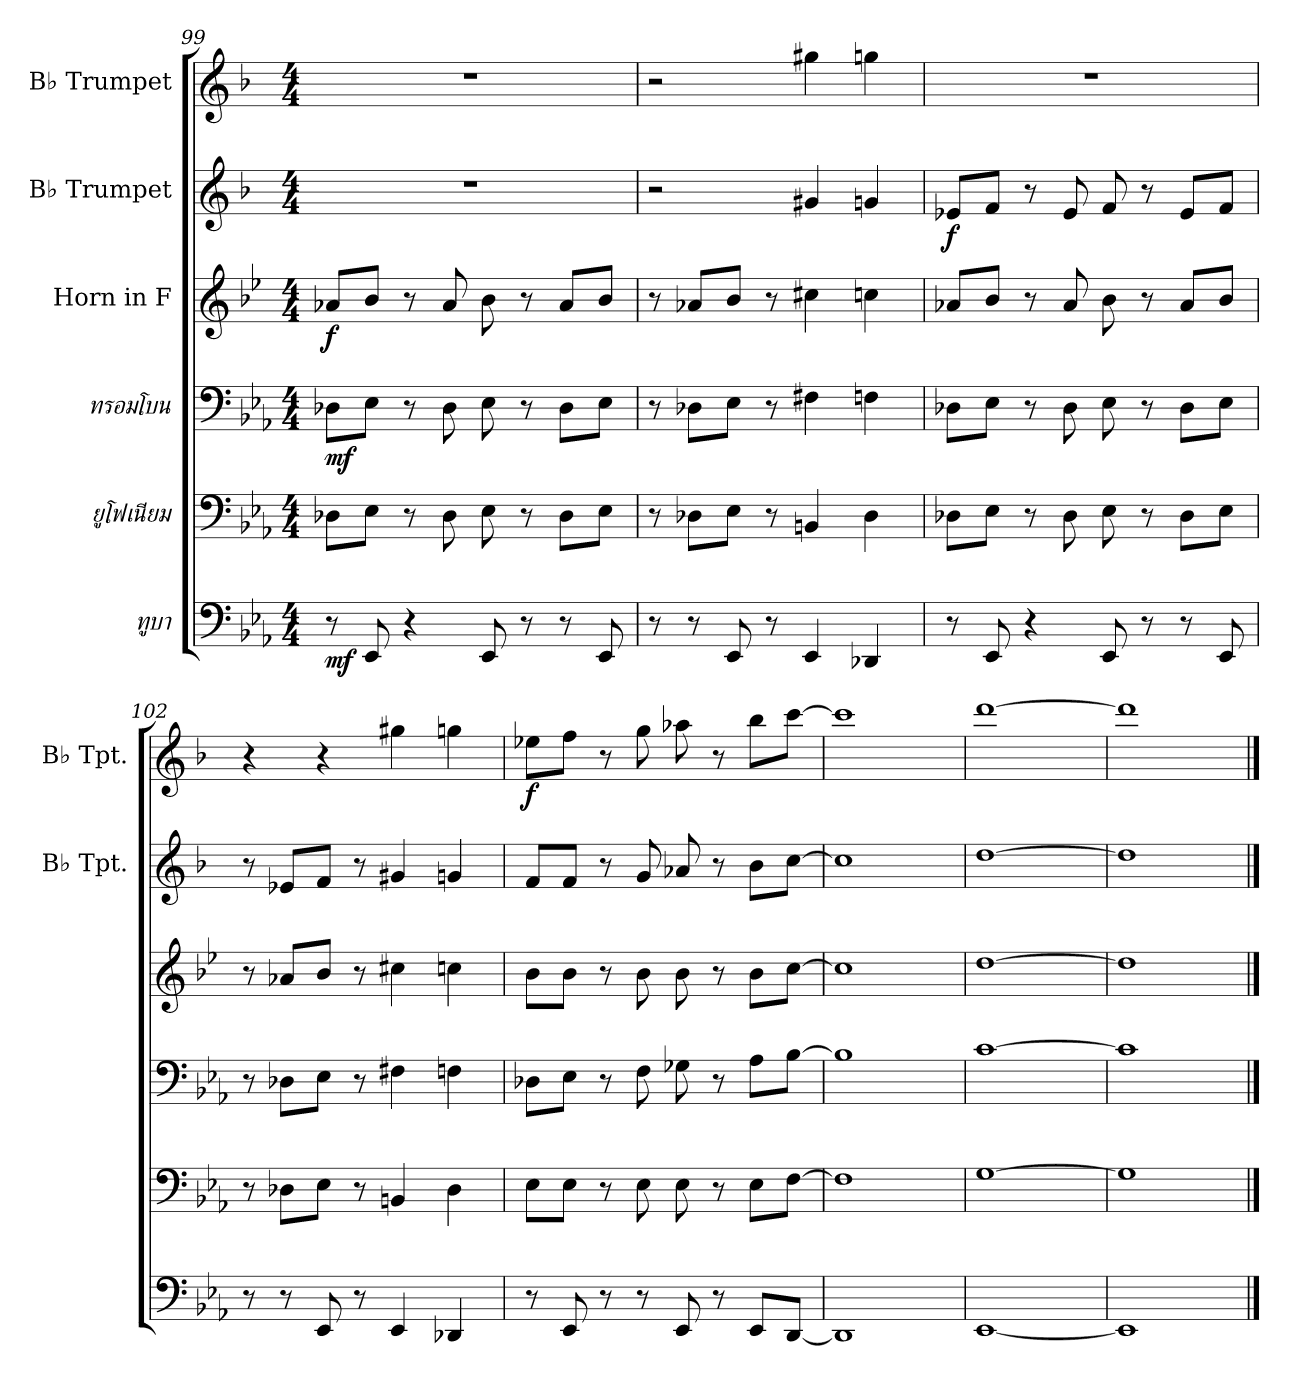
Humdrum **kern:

**kern	**dynam	**kern	**kern	**dynam	**kern	**dynam	**kern	**dynam	**kern	**dynam
*part6	*part6	*part5	*part4	*part4	*part3	*part3	*part2	*part2	*part1	*part1
*staff6	*staff6	*staff5	*staff4	*staff4	*staff3	*staff3	*staff2	*staff2	*staff1	*staff1
*I"ทูบา	*	*I"ยูโฟเนียม	*I"ทรอมโบน	*	*I"Horn in F	*	*I"B♭ Trumpet	*	*I"B♭ Trumpet	*
*	*	*	*	*	*	*	*I'B♭ Tpt.	*	*I'B♭ Tpt.	*
*clefF4	*	*clefF4	*clefF4	*	*clefG2	*	*clefG2	*	*clefG2	*
*	*	*	*	*	*ITrd4c7	*	*ITrd1c2	*	*ITrd1c2	*
*k[b-e-a-]	*	*k[b-e-a-]	*k[b-e-a-]	*	*k[b-e-a-]	*	*k[b-e-a-]	*	*k[b-e-a-]	*
*M4/4	*	*M4/4	*M4/4	*	*M4/4	*	*M4/4	*	*M4/4	*
=99	=99	=99	=99	=99	=99	=99	=99	=99	=99	=99
!	!LO:DY:b	!	!	!LO:DY:b	!	!LO:DY:b	!	!	!	!
8r	mf	8D-X\L	8D-X\L	mf	8d-X/L	f	1r	.	1r	.
8EE-/	.	8E-\J	8E-\J	.	8e-/J	.	.	.	.	.
4r	.	8r	8r	.	8r	.	.	.	.	.
.	.	8D-\	8D-\	.	8d-/	.	.	.	.	.
8EE-/	.	8E-\	8E-\	.	8e-\	.	.	.	.	.
8r	.	8r	8r	.	8r	.	.	.	.	.
8r	.	8D-\L	8D-\L	.	8d-/L	.	.	.	.	.
8EE-/	.	8E-\J	8E-\J	.	8e-/J	.	.	.	.	.
!!LO:PB:g=z
=100	=100	=100	=100	=100	=100	=100	=100	=100	=100	=100
8r	.	8r	8r	.	8r	.	2r	.	2r	.
8r	.	8D-X\L	8D-X\L	.	8d-X/L	.	.	.	.	.
8EE-/	.	8E-\J	8E-\J	.	8e-/J	.	.	.	.	.
8r	.	8r	8r	.	8r	.	.	.	.	.
4EE-/	.	4BBn/	4F#X\	.	4f#X\	.	4f#X/	.	4ff#X\	.
4DD-X/	.	4D-\	4Fn\	.	4fn\	.	4fn/	.	4ffn\	.
=101	=101	=101	=101	=101	=101	=101	=101	=101	=101	=101
!	!	!	!	!	!	!	!	!LO:DY:b	!	!
8r	.	8D-X\L	8D-X\L	.	8d-X/L	.	8d-X/L	f	1r	.
8EE-/	.	8E-\J	8E-\J	.	8e-/J	.	8e-/J	.	.	.
4r	.	8r	8r	.	8r	.	8r	.	.	.
.	.	8D-\	8D-\	.	8d-/	.	8d-/	.	.	.
8EE-/	.	8E-\	8E-\	.	8e-\	.	8e-/	.	.	.
8r	.	8r	8r	.	8r	.	8r	.	.	.
8r	.	8D-\L	8D-\L	.	8d-/L	.	8d-/L	.	.	.
8EE-/	.	8E-\J	8E-\J	.	8e-/J	.	8e-/J	.	.	.
=102	=102	=102	=102	=102	=102	=102	=102	=102	=102	=102
8r	.	8r	8r	.	8r	.	8r	.	4r	.
8r	.	8D-X\L	8D-X\L	.	8d-X/L	.	8d-X/L	.	.	.
8EE-/	.	8E-\J	8E-\J	.	8e-/J	.	8e-/J	.	4r	.
8r	.	8r	8r	.	8r	.	8r	.	.	.
4EE-/	.	4BBn/	4F#X\	.	4f#X\	.	4f#X/	.	4ff#X\	.
4DD-X/	.	4D-\	4Fn\	.	4fn\	.	4fn/	.	4ffn\	.
=103	=103	=103	=103	=103	=103	=103	=103	=103	=103	=103
!	!	!	!	!	!	!	!	!	!	!LO:DY:b
8r	.	8E-\L	8D-X\L	.	8e-\L	.	8e-/L	.	8dd-X\L	f
8EE-/	.	8E-\J	8E-\J	.	8e-\J	.	8e-/J	.	8ee-\J	.
8r	.	8r	8r	.	8r	.	8r	.	8r	.
8r	.	8E-\	8F\	.	8e-\	.	8f/	.	8ff\	.
8EE-/	.	8E-\	8G-X\	.	8e-\	.	8g-X/	.	8gg-X\	.
8r	.	8r	8r	.	8r	.	8r	.	8r	.
8EE-/L	.	8E-\L	8A-\L	.	8e-\L	.	8a-\L	.	8aa-\L	.
[8DD/J	.	[8F\J	[8B-\J	.	[8f\J	.	[8b-\J	.	[8bb-\J	.
!!LO:LB:g=z
=104	=104	=104	=104	=104	=104	=104	=104	=104	=104	=104
1DD]	.	1F]	1B-]	.	1f]	.	1b-]	.	1bb-]	.
=105	=105	=105	=105	=105	=105	=105	=105	=105	=105	=105
[1EE-	.	[1G	[1c	.	[1g	.	[1cc	.	[1ccc	.
=106	=106	=106	=106	=106	=106	=106	=106	=106	=106	=106
1EE-]	.	1G]	1c]	.	1g]	.	1cc]	.	1ccc]	.
==	==	==	==	==	==	==	==	==	==	==
*-	*-	*-	*-	*-	*-	*-	*-	*-	*-	*-
